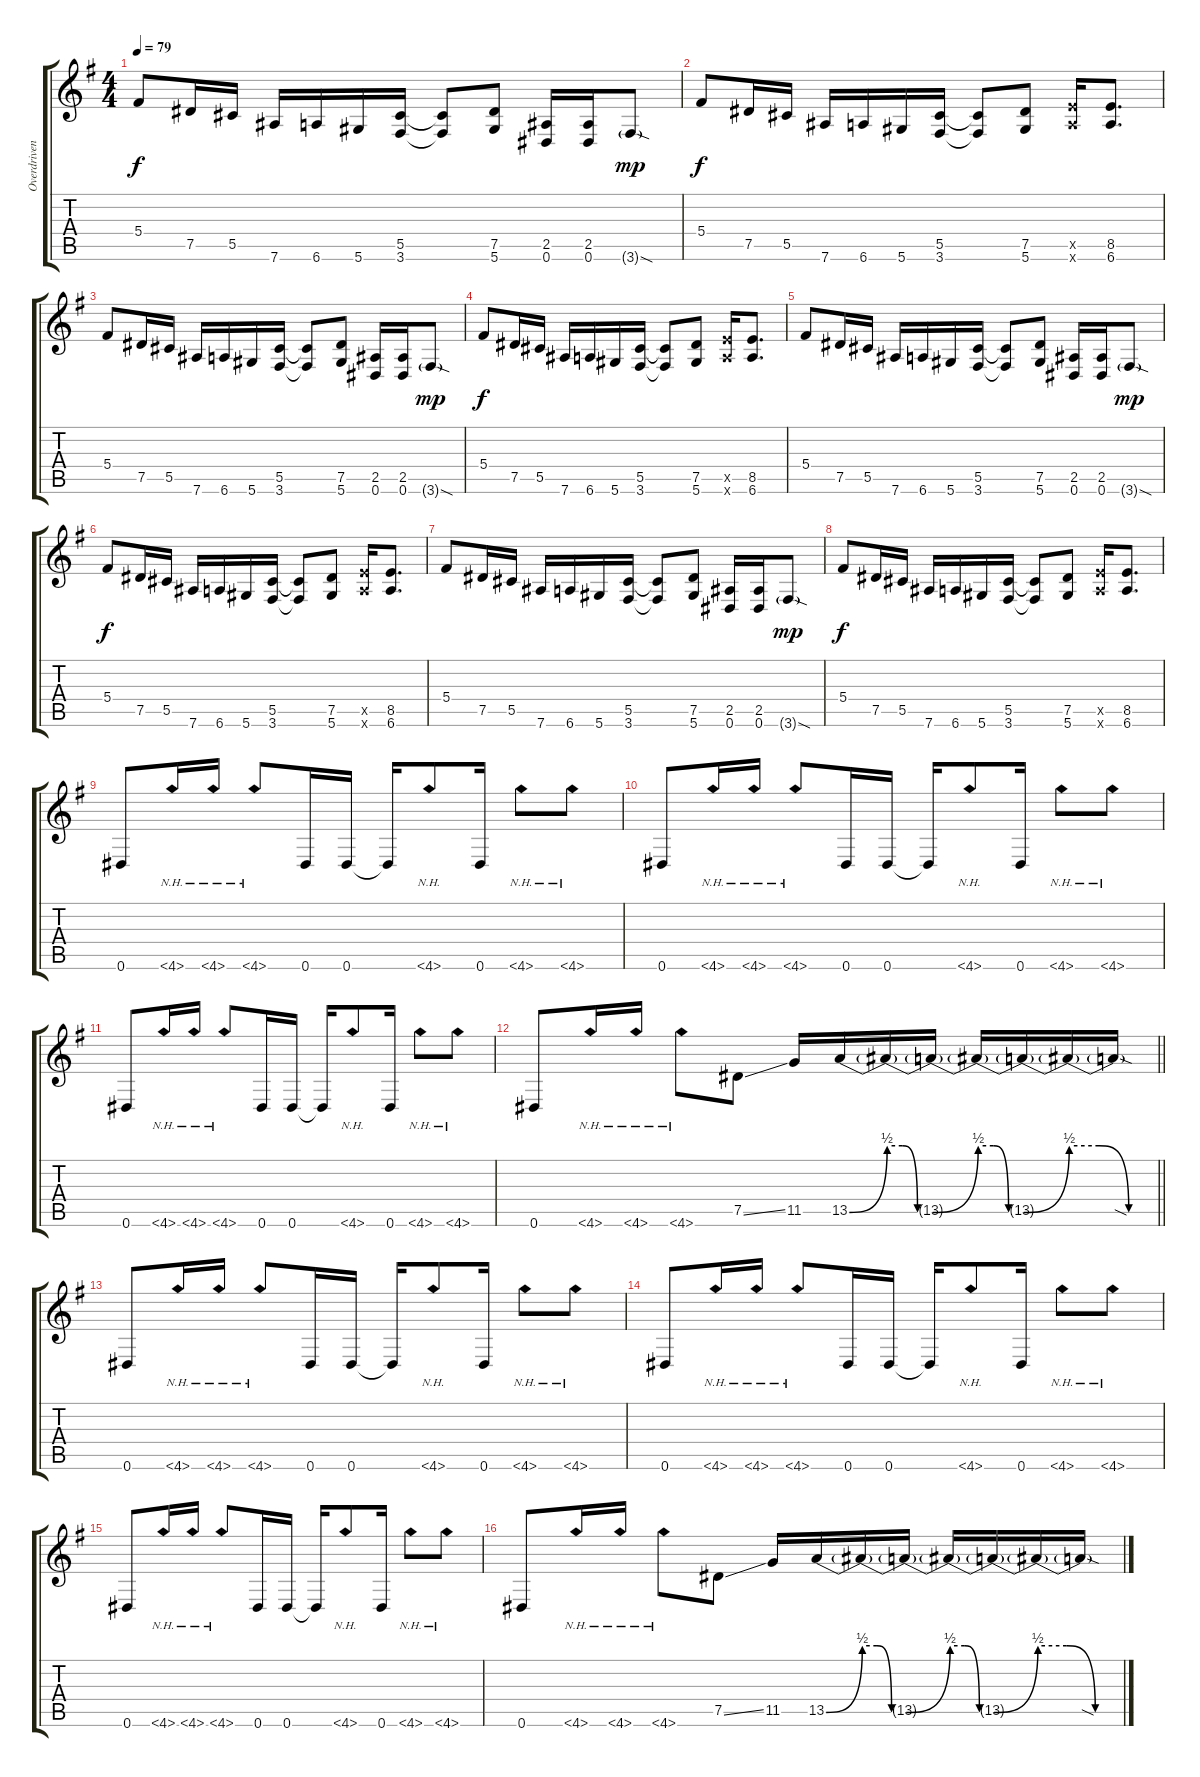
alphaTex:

\track ("Overdriven" "Overdriven") {instrument overdrivenguitar}
\staff {score tabs}
\tuning (Eb4 Bb3 Gb3 Db3 Ab2 Eb2) {hide}
\ts (4 4)
\tempo 79
\clef g2
\ks g
5.4.8{dy f instrument overdrivenguitar} 7.5.16 5.5.16 7.6.16 6.6.16 5.6.16 (5.5 3.6).16 (5.5{t} 3.6{t}).8 (7.5 5.6).8 (2.5 0.6).16 (2.5 0.6).16 3.6{sod g}.8{dy mp} |
5.4.8{dy f} 7.5.16 5.5.16 7.6.16 6.6.16 5.6.16 (5.5 3.6).16 (5.5{t} 3.6{t}).8 (7.5 5.6).8 (8.5{x} 6.6{x}).16 (8.5 6.6).8{d} |
5.4.8 7.5.16 5.5.16 7.6.16 6.6.16 5.6.16 (5.5 3.6).16 (5.5{t} 3.6{t}).8 (7.5 5.6).8 (2.5 0.6).16 (2.5 0.6).16 3.6{sod g}.8{dy mp} |
5.4.8{dy f} 7.5.16 5.5.16 7.6.16 6.6.16 5.6.16 (5.5 3.6).16 (5.5{t} 3.6{t}).8 (7.5 5.6).8 (8.5{x} 6.6{x}).16 (8.5 6.6).8{d} |
5.4.8 7.5.16 5.5.16 7.6.16 6.6.16 5.6.16 (5.5 3.6).16 (5.5{t} 3.6{t}).8 (7.5 5.6).8 (2.5 0.6).16 (2.5 0.6).16 3.6{sod g}.8{dy mp} |
5.4.8{dy f} 7.5.16 5.5.16 7.6.16 6.6.16 5.6.16 (5.5 3.6).16 (5.5{t} 3.6{t}).8 (7.5 5.6).8 (8.5{x} 6.6{x}).16 (8.5 6.6).8{d} |
5.4.8 7.5.16 5.5.16 7.6.16 6.6.16 5.6.16 (5.5 3.6).16 (5.5{t} 3.6{t}).8 (7.5 5.6).8 (2.5 0.6).16 (2.5 0.6).16 3.6{sod g}.8{dy mp} |
5.4.8{dy f} 7.5.16 5.5.16 7.6.16 6.6.16 5.6.16 (5.5 3.6).16 (5.5{t} 3.6{t}).8 (7.5 5.6).8 (8.5{x} 6.6{x}).16 (8.5 6.6).8{d} |
0.6.8 4.6{nh}.16 4.6{nh}.16 4.6{nh}.8 0.6.16 0.6.16 0.6{t}.16 4.6{nh}.8 0.6.16 4.6{nh}.8 4.6{nh}.8 |
0.6.8 4.6{nh}.16 4.6{nh}.16 4.6{nh}.8 0.6.16 0.6.16 0.6{t}.16 4.6{nh}.8 0.6.16 4.6{nh}.8 4.6{nh}.8 |
0.6.8 4.6{nh}.16 4.6{nh}.16 4.6{nh}.8 0.6.16 0.6.16 0.6{t}.16 4.6{nh}.8 0.6.16 4.6{nh}.8 4.6{nh}.8 |
\barLineRight lightlight
0.6.8 4.6{nh}.16 4.6{nh}.16 4.6{nh}.8 7.5{ss}.8 11.5.16 13.5{be (bend 0 0 60 2)}.16 13.5{be (custom 0 2 20 2 40 0 60 0) t}.16 13.5{be (bend 0 0 60 2) t}.16 13.5{be (custom 0 2 20 2 40 0 60 0) t}.16 13.5{be (bend 0 0 60 2) t}.16 13.5{be (custom 0 2 20 2 40 0 60 0) t}.16 13.5{sod t}.16 |
0.6.8 4.6{nh}.16 4.6{nh}.16 4.6{nh}.8 0.6.16 0.6.16 0.6{t}.16 4.6{nh}.8 0.6.16 4.6{nh}.8 4.6{nh}.8 |
0.6.8 4.6{nh}.16 4.6{nh}.16 4.6{nh}.8 0.6.16 0.6.16 0.6{t}.16 4.6{nh}.8 0.6.16 4.6{nh}.8 4.6{nh}.8 |
0.6.8 4.6{nh}.16 4.6{nh}.16 4.6{nh}.8 0.6.16 0.6.16 0.6{t}.16 4.6{nh}.8 0.6.16 4.6{nh}.8 4.6{nh}.8 |
0.6.8 4.6{nh}.16 4.6{nh}.16 4.6{nh}.8 7.5{ss}.8 11.5.16 13.5{be (bend 0 0 60 2)}.16 13.5{be (custom 0 2 20 2 40 0 60 0) t}.16 13.5{be (bend 0 0 60 2) t}.16 13.5{be (custom 0 2 20 2 40 0 60 0) t}.16 13.5{be (bend 0 0 60 2) t}.16 13.5{be (custom 0 2 20 2 40 0 60 0) t}.16 13.5{sod t}.16
